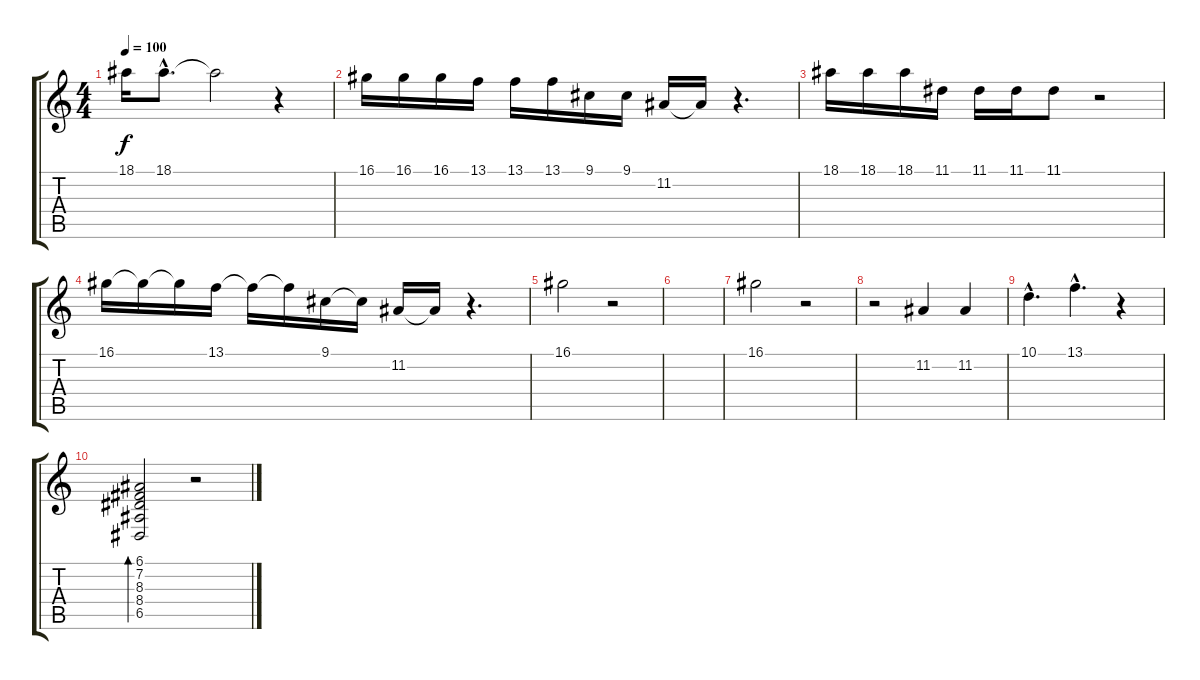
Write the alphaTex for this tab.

\track "" {instrument musicbox}
\staff {score tabs}
\tuning (E4 B3 G3 D3 A2 E2) {hide}
\ts (4 4)
\tempo 100
\clef g2
\ks c
18.1.16{dy f} 18.1{hac}.8{d} 18.1{t}.2 r.4 |
16.1.16 16.1.16 16.1.16 13.1.16 13.1.16 13.1.16 9.1.16 9.1.16 11.2.16 11.2{t}.16 r.4{d} |
18.1.16 18.1.16 18.1.16 11.1.16 11.1.16 11.1.16 11.1.8 r.2 |
16.1.16 16.1{t}.16 16.1{t}.16 13.1.16 13.1{t}.16 13.1{t}.16 9.1.16 9.1{t}.16 11.2.16 11.2{t}.16 r.4{d} |
16.1.2 r.2 |
|
16.1.2 r.2 |
r.2 11.2.4 11.2.4 |
10.1{hac}.4{d} 13.1{hac}.4{d} r.4 |
(6.1 7.2 8.3 8.4 6.5).2{bd 240} r.2
